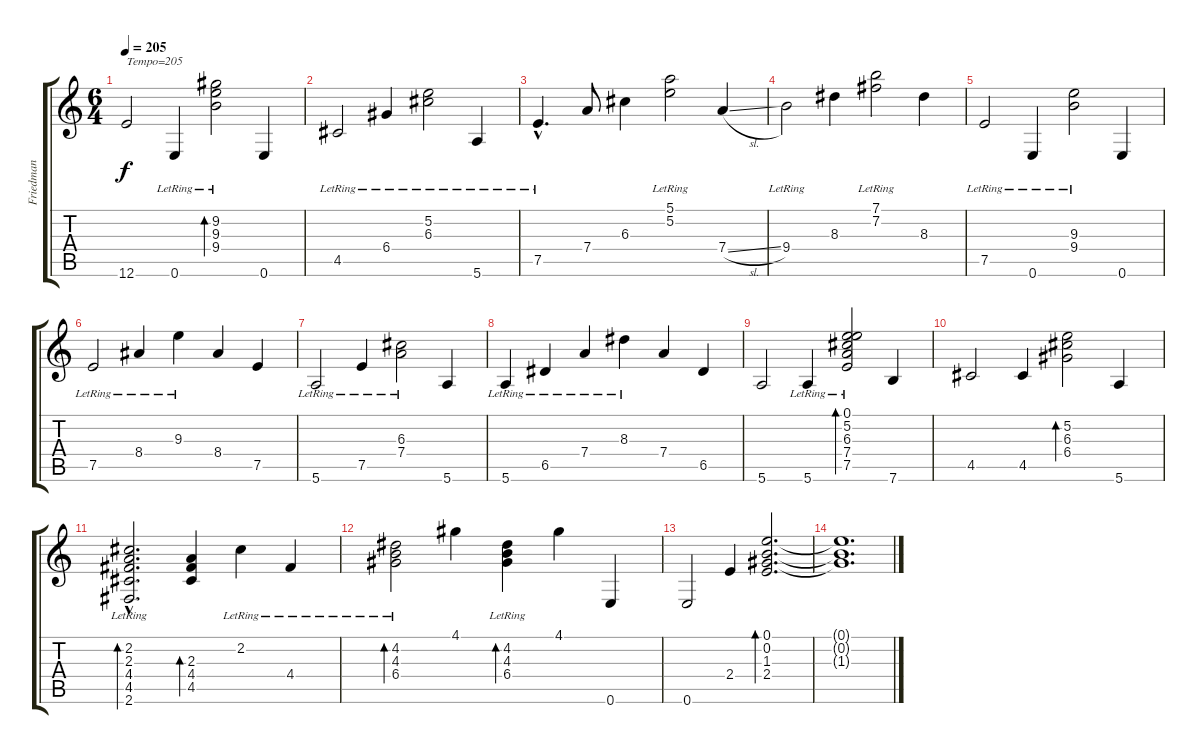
\track ("Friedman" "Friedman") {instrument acousticguitarsteel}
\staff {score tabs}
\tuning (E4 B3 G3 D3 A2 E2) {hide}
\ts (6 4)
\tempo 205
\clef g2
\ks c
12.6{t}.2{txt "Tempo=205" dy f} 0.6{lr}.4 (9.2{lr} 9.3{lr} 9.4{lr}).2{bd 120} 0.6.4 |
4.5{lr}.2 6.4{lr}.4 (5.2{lr} 6.3{lr}).2 5.6{lr}.4 |
7.5{hac lr}.4{d} 7.4.8 6.3.4 (5.1{lr} 5.2{lr}).2 7.4{sl}.4 |
9.4{lr}.2 8.3.4 (7.1{lr} 7.2{lr}).2 8.3.4 |
7.5{lr}.2 0.6{lr}.4 (9.3{lr} 9.4{lr}).2 0.6.4 |
7.5{lr}.2 8.4{lr}.4 9.3{lr}.4 8.4.4 7.5.4 |
5.6{lr}.2 7.5{lr}.4 (6.3{lr} 7.4{lr}).2 5.6.4 |
5.6{lr}.4 6.5{lr}.4 7.4{lr}.4 8.3{lr}.4 7.4.4 6.5.4 |
5.6.2 5.6{lr}.4 (0.1{lr} 5.2{lr} 6.3{lr} 7.4{lr} 7.5{lr}).2{bd 120} 7.6.4 |
4.5.2 4.5.4 (5.2 6.3 6.4).2{bd 120} 5.6.4 |
(2.2{hac lr} 2.3{hac} 4.4{hac} 4.5{hac} 2.6{hac lr}).2{d bd 120} (2.3 4.4 4.5).4{bd 120} 2.2{lr}.4 4.4{lr}.4 |
(4.2{lr} 4.3{lr} 6.4{lr}).2{bd 120} 4.1.4 (4.2{lr} 4.3{lr} 6.4{lr}).4{bd 120} 4.1.4 0.6.4 |
0.6.2 2.4.4 (0.1 0.2 1.3 2.4).2{d bd 240} |
(0.1{t} 0.2{t} 1.3{t}).1{d}
